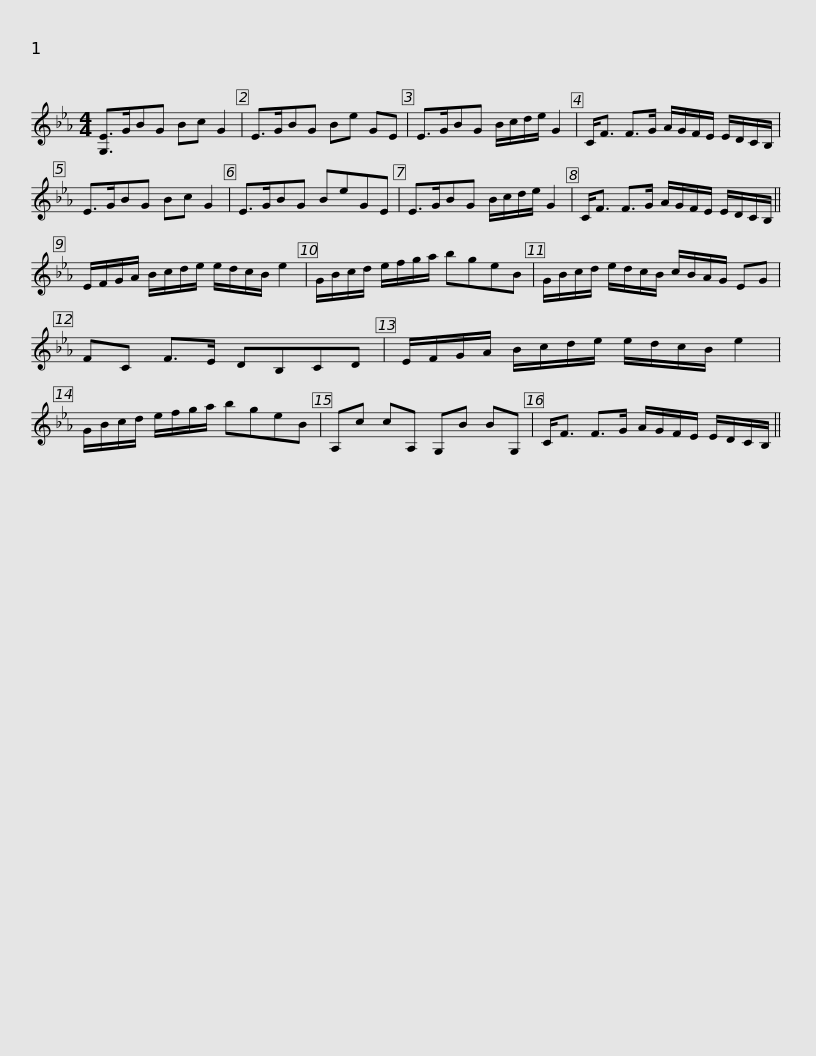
X:1
L:1/8
M:4/4
I:linebreak $
K:Eb
V:1 treble
V:1
 [G,E]>GBG Bc G2 | E>GBG Be GE | E>GBG B/c/d/e/ G2 | C<F F>G A/G/F/E/ E/D/C/B,/ |$ E>GBG Bc G2 | %5
 E>GBG BeGE | E>GBG B/c/d/e/ G2 | C<F F>G A/G/F/E/ E/D/C/B,/ ||$ E/F/G/A/ B/c/d/e/ e/d/c/B/ e2 | G/B/c/d/ e/f/g/a/ bgeB | %10
 G/B/c/d/ e/d/c/B/ c/B/A/G/ EG |$ FC F>E DB,CD | E/F/G/A/ B/c/d/e/ e/d/c/B/ e2 | G/B/c/d/ e/f/g/a/ bgeB | A,c cA, G,B BG, |$ %15
 C<F F>G A/G/F/E/ E/D/C/B,/ || %16
